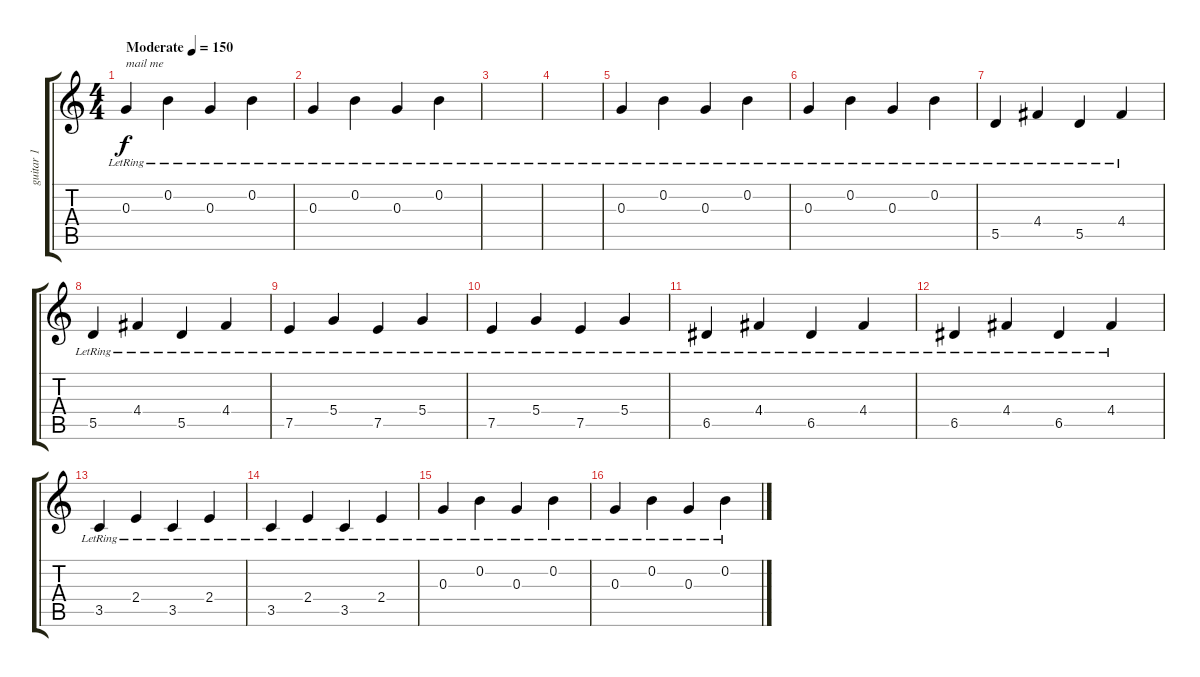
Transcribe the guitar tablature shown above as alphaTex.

\track ("guitar 1" "guitar 1") {instrument electricguitarclean}
\staff {score tabs}
\tuning (E4 B3 G3 D3 A2 E2) {hide}
\ts (4 4)
\section ("" "")
\tempo (150 "Moderate")
\clef g2
\ks c
0.3{lr}.4{txt "mail me" dy f instrument electricguitarclean} 0.2{lr}.4 0.3{lr}.4 0.2{lr}.4 |
0.3{lr}.4 0.2{lr}.4 0.3{lr}.4 0.2{lr}.4 |
|
|
0.3{lr}.4 0.2{lr}.4 0.3{lr}.4 0.2{lr}.4 |
0.3{lr}.4 0.2{lr}.4 0.3{lr}.4 0.2{lr}.4 |
5.5{lr}.4 4.4{lr}.4 5.5{lr}.4 4.4{lr}.4 |
5.5{lr}.4 4.4{lr}.4 5.5{lr}.4 4.4{lr}.4 |
7.5{lr}.4 5.4{lr}.4 7.5{lr}.4 5.4{lr}.4 |
7.5{lr}.4 5.4{lr}.4 7.5{lr}.4 5.4{lr}.4 |
6.5{lr}.4 4.4{lr}.4 6.5{lr}.4 4.4{lr}.4 |
6.5{lr}.4 4.4{lr}.4 6.5{lr}.4 4.4{lr}.4 |
3.5{lr}.4 2.4{lr}.4 3.5{lr}.4 2.4{lr}.4 |
3.5{lr}.4 2.4{lr}.4 3.5{lr}.4 2.4{lr}.4 |
0.3{lr}.4 0.2{lr}.4 0.3{lr}.4 0.2{lr}.4 |
0.3{lr}.4 0.2{lr}.4 0.3{lr}.4 0.2{lr}.4
